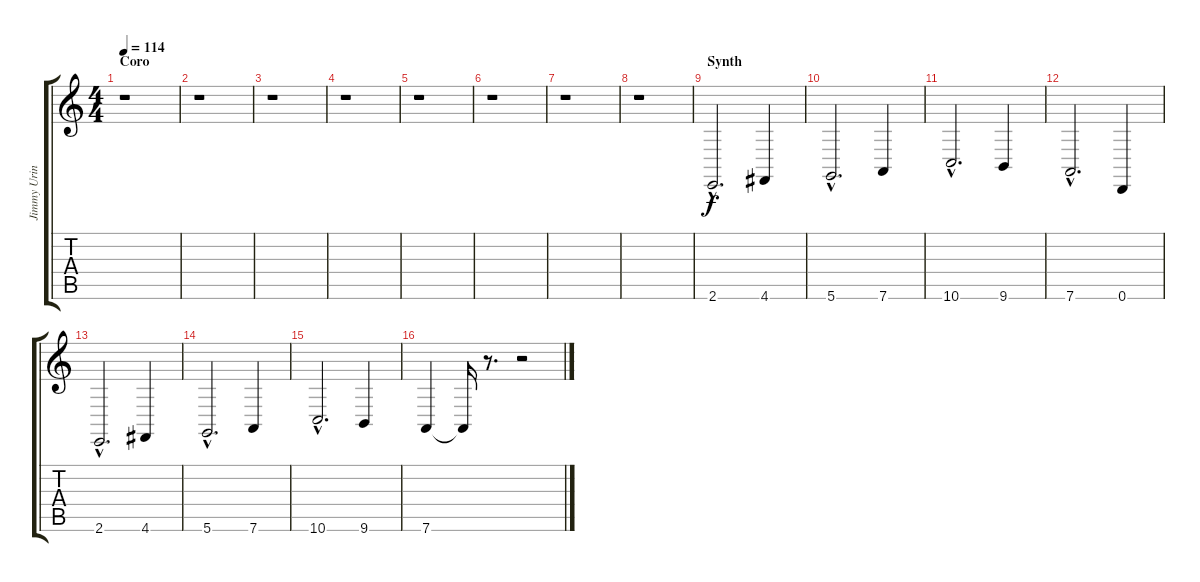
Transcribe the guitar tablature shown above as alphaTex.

\track ("Jimmy Urine (Synth 2)" "Jimmy Urin") {instrument synthbrass2}
\staff {score tabs}
\tuning (E4 B3 G3 D3 A2 D2) {hide}
\ts (4 4)
\section ("" "Coro")
\tempo 114
\clef g2
\ks c
r.1{dy f} |
r.1 |
r.1 |
r.1 |
r.1 |
r.1 |
r.1 |
r.1 |
\section ("" "Synth")
2.6{hac}.2{d} 4.6.4 |
5.6{hac}.2{d} 7.6.4 |
10.6{hac}.2{d} 9.6.4 |
7.6{hac}.2{d} 0.6.4 |
2.6{hac}.2{d} 4.6.4 |
5.6{hac}.2{d} 7.6.4 |
10.6{hac}.2{d} 9.6.4 |
7.6.4 7.6{t}.16 r.8{d} r.2
